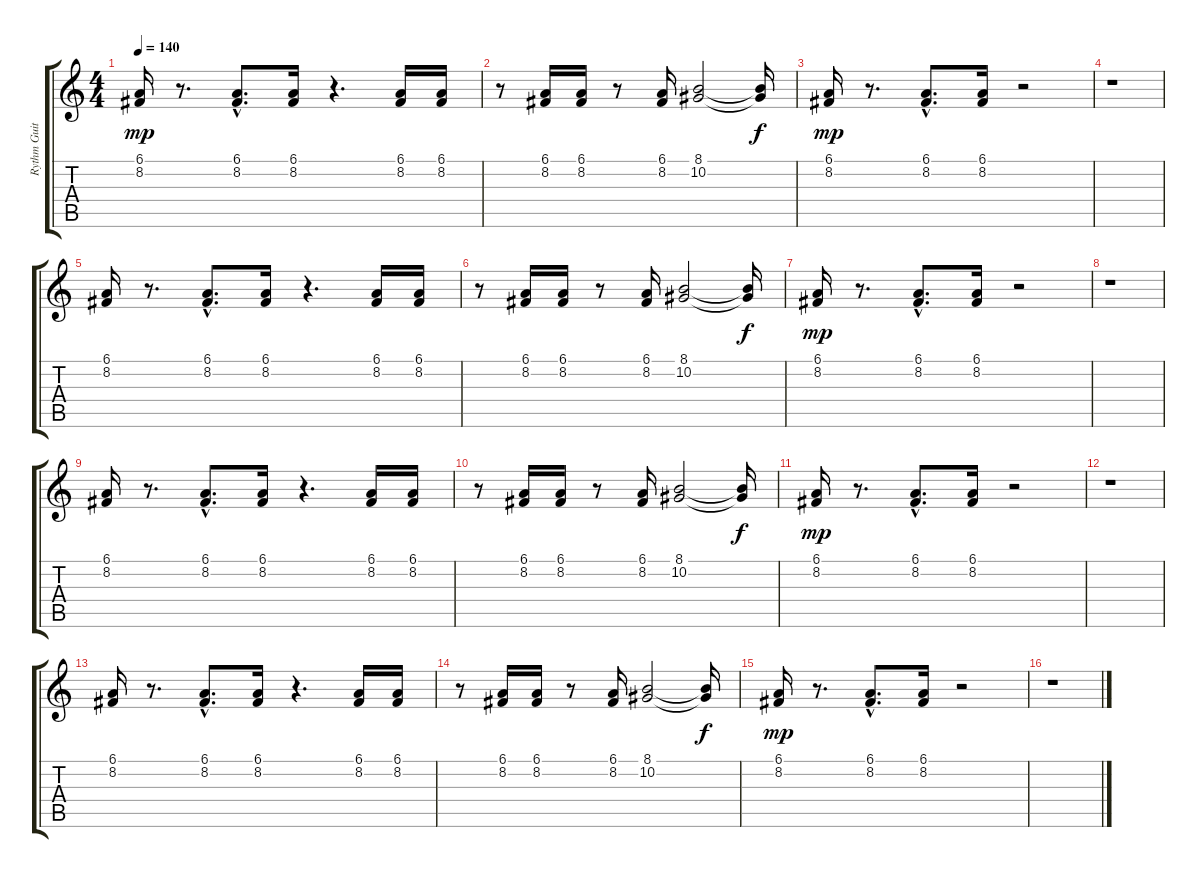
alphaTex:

\track ("Rythm Guitar" "Rythm Guit") {instrument tenorsax}
\staff {score tabs}
\tuning (Eb4 Bb3 Gb3 Db3 Ab2 Eb2) {hide}
\ts (4 4)
\tempo 140
\clef g2
\ks c
(6.1 8.2).16{dy mp instrument tenorsax} r.8{d} (6.1{hac} 8.2{hac}).8{d} (6.1 8.2).16 r.4{d} (6.1 8.2).16 (6.1 8.2).16 |
r.8 (6.1 8.2).16 (6.1 8.2).16 r.8 (6.1 8.2).16 (8.1 10.2).2 (8.1{t} 10.2{t}).16{dy f} |
(6.1 8.2).16{dy mp} r.8{d} (6.1{hac} 8.2{hac}).8{d} (6.1 8.2).16 r.2 |
r.1 |
(6.1 8.2).16 r.8{d} (6.1{hac} 8.2{hac}).8{d} (6.1 8.2).16 r.4{d} (6.1 8.2).16 (6.1 8.2).16 |
r.8 (6.1 8.2).16 (6.1 8.2).16 r.8 (6.1 8.2).16 (8.1 10.2).2 (8.1{t} 10.2{t}).16{dy f} |
(6.1 8.2).16{dy mp} r.8{d} (6.1{hac} 8.2{hac}).8{d} (6.1 8.2).16 r.2 |
r.1 |
(6.1 8.2).16 r.8{d} (6.1{hac} 8.2{hac}).8{d} (6.1 8.2).16 r.4{d} (6.1 8.2).16 (6.1 8.2).16 |
r.8 (6.1 8.2).16 (6.1 8.2).16 r.8 (6.1 8.2).16 (8.1 10.2).2 (8.1{t} 10.2{t}).16{dy f} |
(6.1 8.2).16{dy mp} r.8{d} (6.1{hac} 8.2{hac}).8{d} (6.1 8.2).16 r.2 |
r.1 |
(6.1 8.2).16 r.8{d} (6.1{hac} 8.2{hac}).8{d} (6.1 8.2).16 r.4{d} (6.1 8.2).16 (6.1 8.2).16 |
r.8 (6.1 8.2).16 (6.1 8.2).16 r.8 (6.1 8.2).16 (8.1 10.2).2 (8.1{t} 10.2{t}).16{dy f} |
(6.1 8.2).16{dy mp} r.8{d} (6.1{hac} 8.2{hac}).8{d} (6.1 8.2).16 r.2 |
r.1
